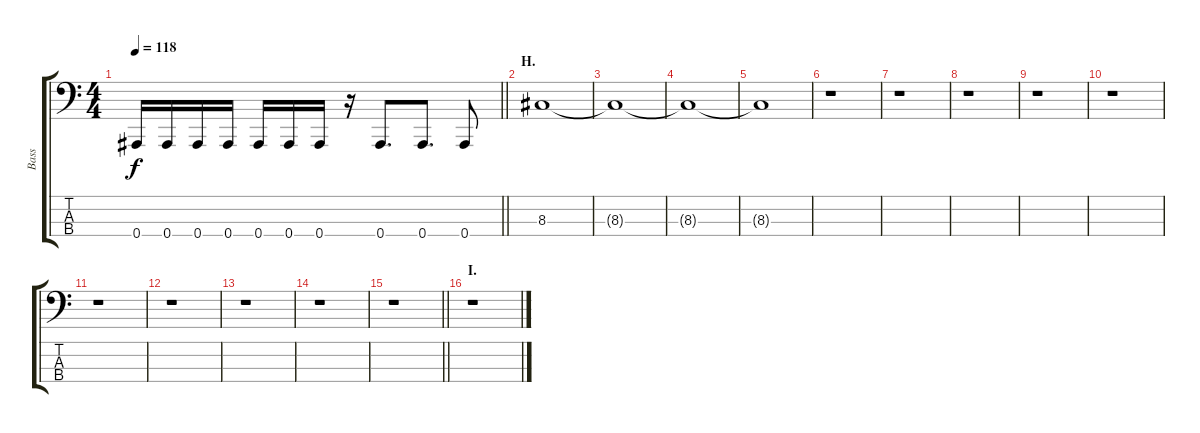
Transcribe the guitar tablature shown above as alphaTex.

\track ("Bass" "Bass") {instrument electricbasspick}
\staff {score tabs}
\tuning (Eb2 Bb1 F1 Bb0) {hide}
\ts (4 4)
\tempo 118
\clef f4
\barLineRight lightlight
\ks c
0.4.16{dy f} 0.4.16 0.4.16 0.4.16 0.4.16 0.4.16 0.4.16 r.16 0.4.8{d} 0.4.8{d} 0.4.8 |
\section ("" "H.")
8.3.1 |
8.3{t}.1{volume 0} |
8.3{t}.1 |
8.3{t}.1 |
r.1 |
r.1 |
r.1 |
r.1 |
r.1 |
r.1 |
r.1 |
r.1 |
r.1 |
\barLineRight lightlight
r.1 |
\section ("" "I.")
r.1
